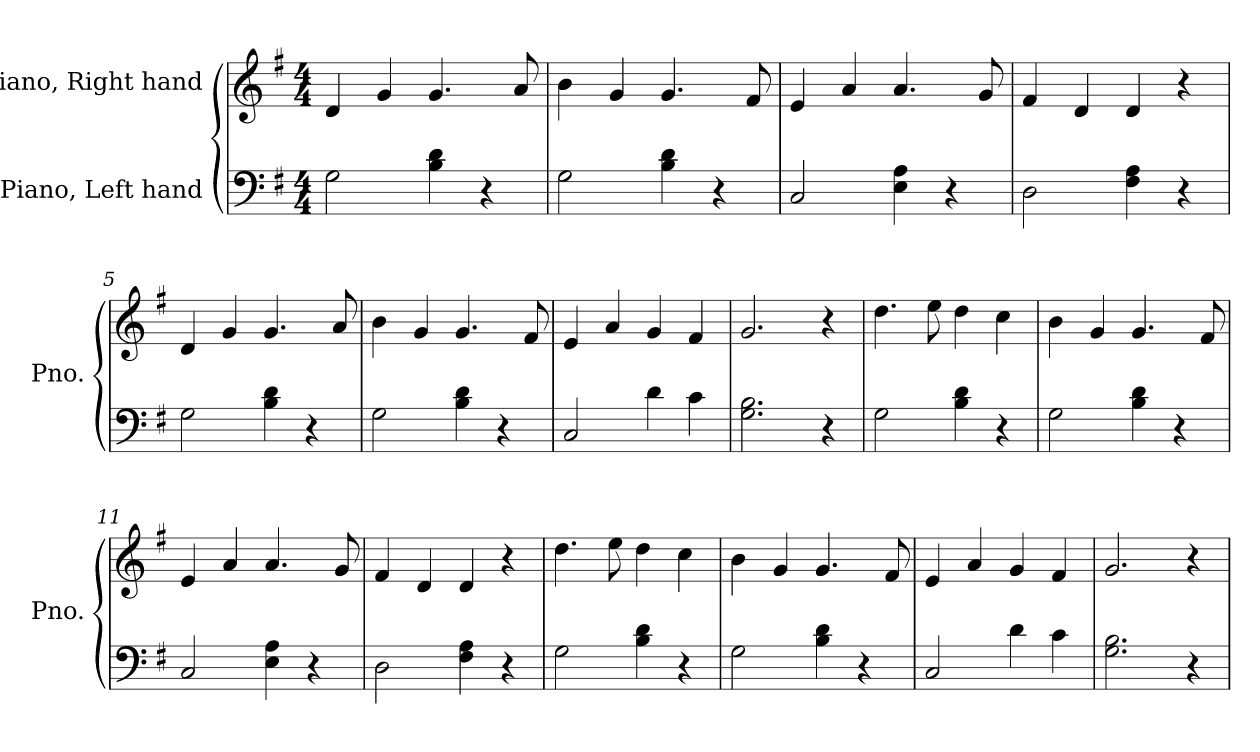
**kern	**kern
*part2	*part1
*staff2	*staff1
*I"Piano, Left hand	*I"Piano, Right hand
*I'Pno.	*I'Pno.
*clefF4	*clefG2
*k[f#]	*k[f#]
*M4/4	*M4/4
*MM120	*MM120
=1	=1
2G\	4d/
.	4g/
4B\ 4d\	4.g/
4r	.
.	8a/
=2	=2
2G\	4b\
.	4g/
4B\ 4d\	4.g/
4r	.
.	8f#/
=3	=3
2C/	4e/
.	4a/
4E\ 4A\	4.a/
4r	.
.	8g/
=4	=4
2D\	4f#/
.	4d/
4F#\ 4A\	4d/
4r	4r
=5	=5
2G\	4d/
.	4g/
4B\ 4d\	4.g/
4r	.
.	8a/
=6	=6
2G\	4b\
.	4g/
4B\ 4d\	4.g/
4r	.
.	8f#/
!!LO:LB:g=z
=7	=7
2C/	4e/
.	4a/
4d\	4g/
4c\	4f#/
=8	=8
2.G\ 2.B\	2.g/
4r	4r
=9	=9
2G\	4.dd\
.	8ee\
4B\ 4d\	4dd\
4r	4cc\
=10	=10
2G\	4b\
.	4g/
4B\ 4d\	4.g/
4r	.
.	8f#/
=11	=11
2C/	4e/
.	4a/
4E\ 4A\	4.a/
4r	.
.	8g/
=12	=12
2D\	4f#/
.	4d/
4F#\ 4A\	4d/
4r	4r
=13	=13
2G\	4.dd\
.	8ee\
4B\ 4d\	4dd\
4r	4cc\
=14	=14
2G\	4b\
.	4g/
4B\ 4d\	4.g/
4r	.
.	8f#/
!!LO:LB:g=z
=15	=15
2C/	4e/
.	4a/
4d\	4g/
4c\	4f#/
=16	=16
2.G\ 2.B\	2.g/
4r	4r
=	=
*-	*-
